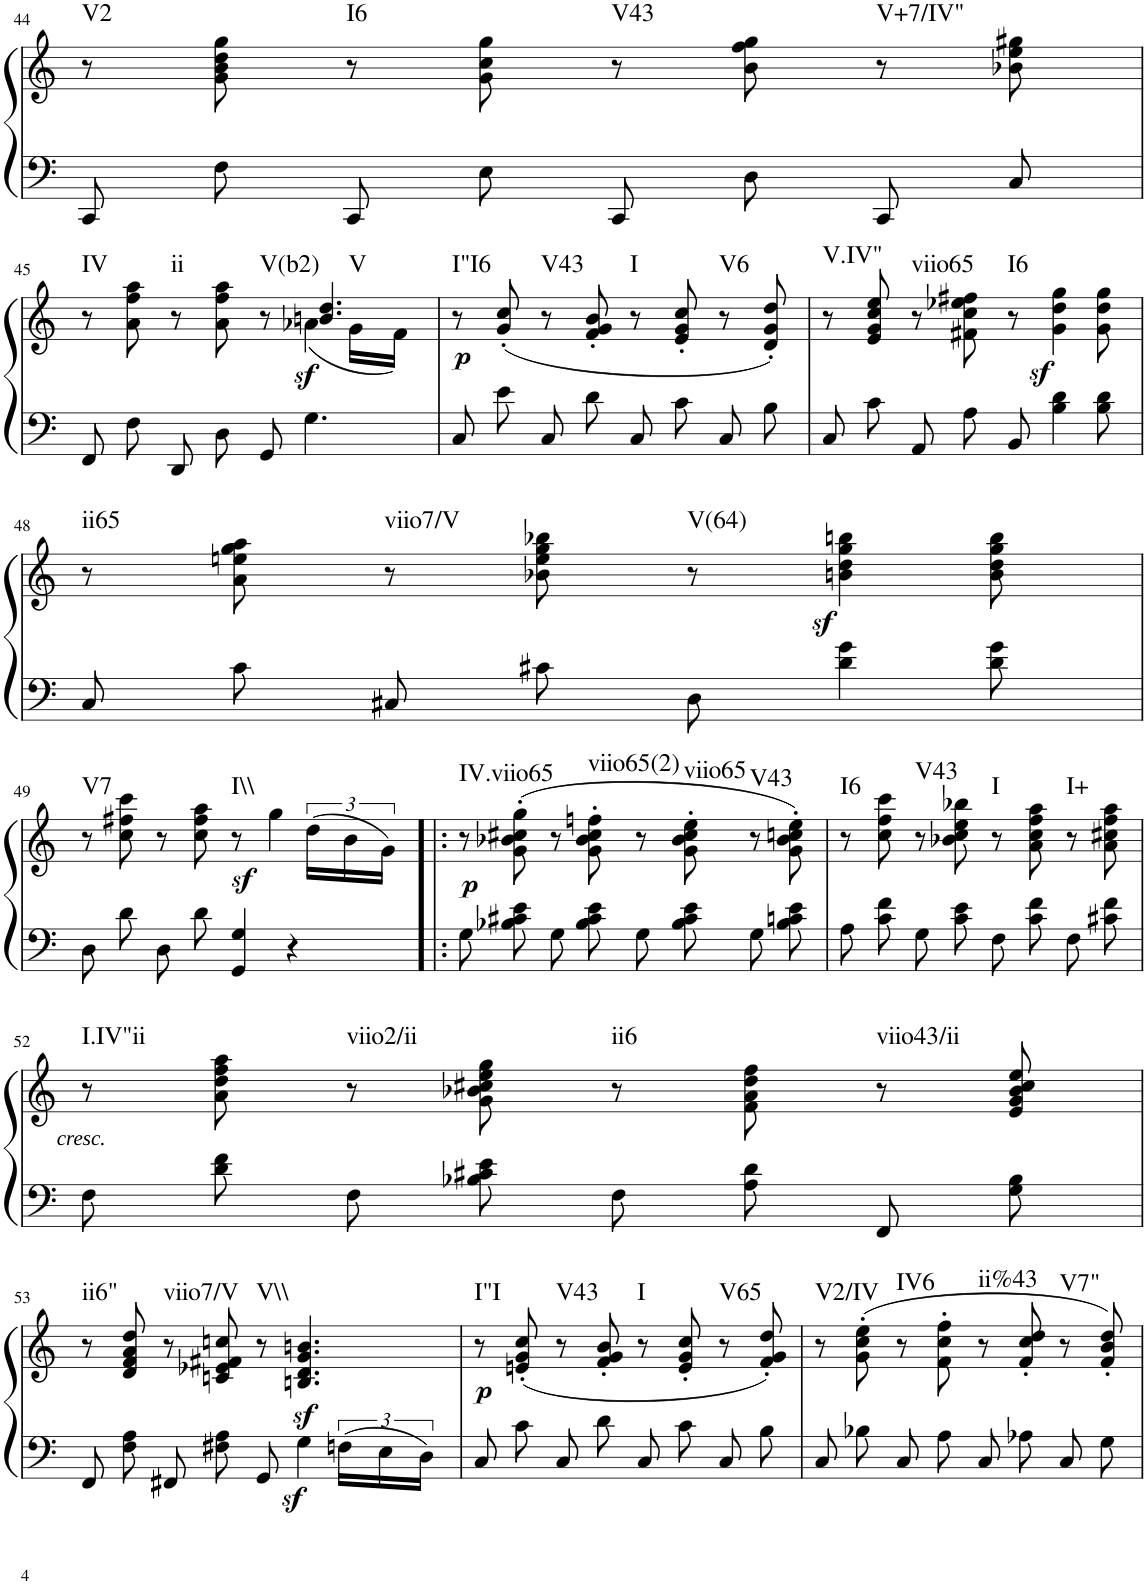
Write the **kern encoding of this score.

**kern	**kern	**dynam	**harte
*part1	*part1	*part1	*part1
*staff2	*staff1	*staff1/2	*
*I"Piano	*	*	*
*I'Pno	*	*	*
!!LO:PB:g=z
*clefF4	*clefG2	*	*
*k[]	*k[]	*	*
*M4/4	*M4/4	*	*
*met(c|)	*met(c|)	*	*
=44	=44	=44	=44
!	!	!	!LO:H:kt=V2
8CC'/	8r	.	N
8F'\	8g\' 8b\' 8dd\' 8gg\'	.	.
!	!	!	!LO:H:kt=I6
8CC'/	8r	.	N
8E'\	8g\' 8cc\' 8gg\'	.	.
!	!	!	!LO:H:kt=V43
8CC'/	8r	.	N
8D'\	8b\' 8ff\' 8gg\'	.	.
!	!	!	!LO:H:kt=V+7/IV"
8CC'/	8r	.	N
8C'/	8b-X\' 8ee\' 8gg#X\'	.	.
!!LO:LB:g=z
=45	=45	=45	=45
*	*^	*	*
!	!	!	!	!LO:H:kt=IV
8FF'/	8r	8ryy	.	N
*	*v	*v	*	*
8F'\	8a\' 8ff\' 8aa\'	.	.
!	!	!	!LO:H:kt=ii
8DD'/	8r	.	N
8D'\	8a\' 8ff\' 8aa\'	.	.
!	!	!	!LO:H:kt=V(b2)
8GG'/	8r	.	N
*	*^	*	*
!	!	!	!LO:DY:b	!LO:H:kt=V
4.G\	4.bn/ 4.dd/	(4a-X\	sf	N
.	.	16g\LL	.	.
.	.	16f\JJ)	.	.
=46	=46	=46	=46	=46
!	!	!	!LO:DY:b	!LO:H:kt=I"I6
*	*v	*v	*	*
8C'/	8r	p	N
8e'\	(8g/' 8cc/'	.	.
!	!	!	!LO:H:kt=V43
8C'/	8r	.	N
8d'\	8f/' 8g/' 8b/'	.	.
!	!	!	!LO:H:kt=I
8C'/	8r	.	N
8c'\	8e/' 8g/' 8cc/'	.	.
!	!	!	!LO:H:kt=V6
8C'/	8r	.	N
8B'\	8d/' 8g/' 8dd/')	.	.
=47	=47	=47	=47
!	!	!	!LO:H:kt=V.IV"
8C'/	8r	.	N
8c'\	8e/' 8g/' 8cc/' 8ee/'	.	.
!	!	!	!LO:H:kt=viio65
8AA'/	8r	.	N
8A'\	8f#X\' 8cc\' 8ee-X\' 8ff#X\'	.	.
!	!	!	!LO:H:kt=I6
8BB'/	8r	.	N
4B\ 4d\	4g\z< 4dd\z< 4gg\z<	.	.
8B\ 8d\	8g\ 8dd\ 8gg\	.	.
!!LO:LB:g=z
=48	=48	=48	=48
!	!	!	!LO:H:kt=ii65
8C'/	8r	.	N
8c'\	8a\' 8een\' 8gg\' 8aa\'	.	.
!	!	!	!LO:H:kt=viio7/V
8C#X'/	8r	.	N
8c#X'\	8b-X\' 8ee\' 8gg\' 8bb-X\'	.	.
!	!	!	!LO:H:kt=V(64)
8D'\	8r	.	N
4d\ 4g\	4bn\z< 4dd\z< 4gg\z< 4bbn\z<	.	.
8d\ 8g\	8b\ 8dd\ 8gg\ 8bb\	.	.
!!LO:LB:g=z
=49	=49	=49	=49
!	!	!	!LO:H:kt=V7
8D'\	8r	.	N
8d'\	8cc\' 8ff#X\' 8ccc\'	.	.
8D'\	8r	.	.
8d'\	8cc\' 8ff#\' 8aa\'	.	.
!	!	!LO:DY:b	!LO:H:kt=I\\
4GG/ 4G/	8r	sf	N
.	4gg\	.	.
4r	.	.	.
.	(24dd\LL	.	.
.	24b\	.	.
.	24g\JJ)	.	.
=50!|:	=50!|:	=50!|:	=50!|:
!	!	!LO:DY:b	!LO:H:kt=IV.viio65
8G'\	8r	p	N
8B-X\' 8c#X\' 8e\'	(8g\' 8b-X\' 8cc#X\' 8gg\'	.	.
8G'\	8r	.	.
!	!	!	!LO:H:kt=viio65(2)
8B-\' 8c#\' 8e\'	8g\' 8b-\' 8cc#\' 8ffn\'	.	N
8G'\	8r	.	.
!	!	!	!LO:H:kt=viio65
8B-\' 8c#\' 8e\'	8g\' 8b-\' 8cc#\' 8ee\'	.	N
!	!	!	!LO:H:kt=V43
8G'\	8r	.	N
8B-\' 8cn\' 8e\'	8g\' 8b-\' 8ccn\' 8ee\')	.	.
=51	=51	=51	=51
!	!	!	!LO:H:kt=I6
8A'\	8r	.	N
8c\' 8f\'	8cc\' 8ff\' 8ccc\'	.	.
!	!	!	!LO:H:kt=V43
8G'\	8r	.	N
8c\' 8e\'	8b-X\' 8cc\' 8ee\' 8bb-X\'	.	.
!	!	!	!LO:H:kt=I
8F'\	8r	.	N
8c\' 8f\'	8a\' 8cc\' 8ff\' 8aa\'	.	.
!	!	!	!LO:H:kt=I+
8F'\	8r	.	N
8c#X\' 8f\'	8a\' 8cc#X\' 8ff\' 8aa\'	.	.
!!LO:LB:g=z
=52	=52	=52	=52
!	!	!LO:DY:b	!LO:H:kt=I.IV"ii
8F'\	8r	other-dynamics	N
8d\' 8f\'	8a\' 8dd\' 8ff\' 8aa\'	.	.
!	!	!	!LO:H:kt=viio2/ii
8F'\	8r	.	N
8B-X\' 8c#X\' 8e\'	8g\' 8b-X\' 8cc#X\' 8ee\' 8gg\'	.	.
!	!	!	!LO:H:kt=ii6
8F'\	8r	.	N
8A\' 8d\'	8f\' 8a\' 8dd\' 8ff\'	.	.
!	!	!	!LO:H:kt=viio43/ii
8FF'/	8r	.	N
8G\' 8B-\'	8e/' 8g/' 8b-/' 8cc#/' 8ee/'	.	.
!!LO:LB:g=z
=53	=53	=53	=53
!	!	!	!LO:H:kt=ii6"
8FF'/	8r	.	N
8F\' 8A\'	8d/' 8f/' 8a/' 8dd/'	.	.
!	!	!	!LO:H:kt=viio7/V
8FF#X'/	8r	.	N
8F#X\' 8A\'	8cn/' 8e-X/' 8f#X/' 8ccn/'	.	.
!	!	!	!LO:H:kt=V\\
8GG'/	8r	.	N
4Gz<\	4.Bn/z< 4.d/z< 4.g/z< 4.bn/z<	.	.
24Fn\LL	.	.	.
24E\	.	.	.
24D\JJ	.	.	.
=54	=54	=54	=54
!	!	!LO:DY:b	!LO:H:kt=I"I
8C'/	8r	p	N
8c'\	(8en/' 8g/' 8cc/'	.	.
!	!	!	!LO:H:kt=V43
8C'/	8r	.	N
8d'\	8f/' 8g/' 8b/'	.	.
!	!	!	!LO:H:kt=I
8C'/	8r	.	N
8c'\	8e/' 8g/' 8cc/'	.	.
!	!	!	!LO:H:kt=V65
8C'/	8r	.	N
8B'\	8f/' 8g/' 8dd/')	.	.
=55	=55	=55	=55
!	!	!	!LO:H:kt=V2/IV
8C'/	8r	.	N
8B-X'\	(8g\' 8cc\' 8ee\'	.	.
!	!	!	!LO:H:kt=IV6
8C'/	8r	.	N
8A'\	8f\' 8cc\' 8ff\'	.	.
!	!	!	!LO:H:kt=ii%43
8C'/	8r	.	N
8A-X'\	8f/' 8cc/' 8dd/'	.	.
!	!	!	!LO:H:kt=V7"
8C'/	8r	.	N
8G'\	8f/' 8b/' 8dd/')	.	.
=	=	=	=
*-	*-	*-	*-
